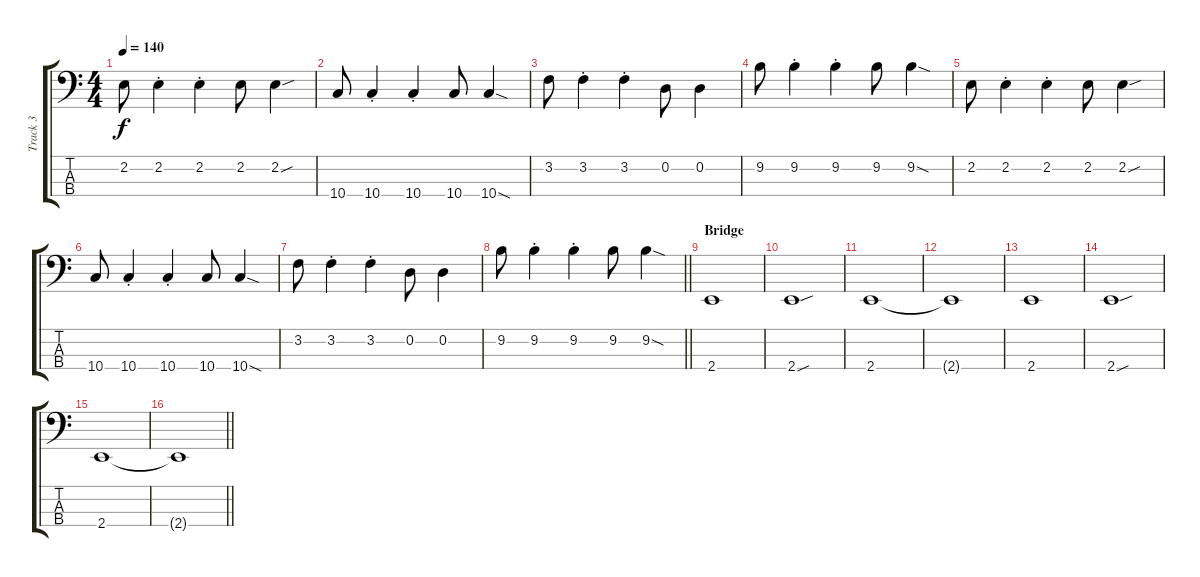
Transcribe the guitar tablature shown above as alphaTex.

\track ("Track 3" "Track 3") {instrument electricbasspick}
\staff {score tabs}
\tuning (G2 D2 A1 D1) {hide}
\ts (4 4)
\tempo 140
\clef f4
\ks c
2.2.8{dy f} 2.2{st}.4 2.2{st}.4 2.2.8 2.2{sou}.4 |
10.4.8 10.4{st}.4 10.4{st}.4 10.4.8 10.4{sod}.4 |
3.2.8 3.2{st}.4 3.2{st}.4 0.2.8 0.2.4 |
9.2.8 9.2{st}.4 9.2{st}.4 9.2.8 9.2{sod}.4 |
2.2.8 2.2{st}.4 2.2{st}.4 2.2.8 2.2{sou}.4 |
10.4.8 10.4{st}.4 10.4{st}.4 10.4.8 10.4{sod}.4 |
3.2.8 3.2{st}.4 3.2{st}.4 0.2.8 0.2.4 |
\barLineRight lightlight
9.2.8 9.2{st}.4 9.2{st}.4 9.2.8 9.2{sod}.4 |
\section ("" "Bridge")
2.4.1 |
2.4{sou}.1 |
2.4.1 |
2.4{t}.1 |
2.4.1 |
2.4{sou}.1 |
2.4.1 |
\barLineRight lightlight
2.4{t}.1
